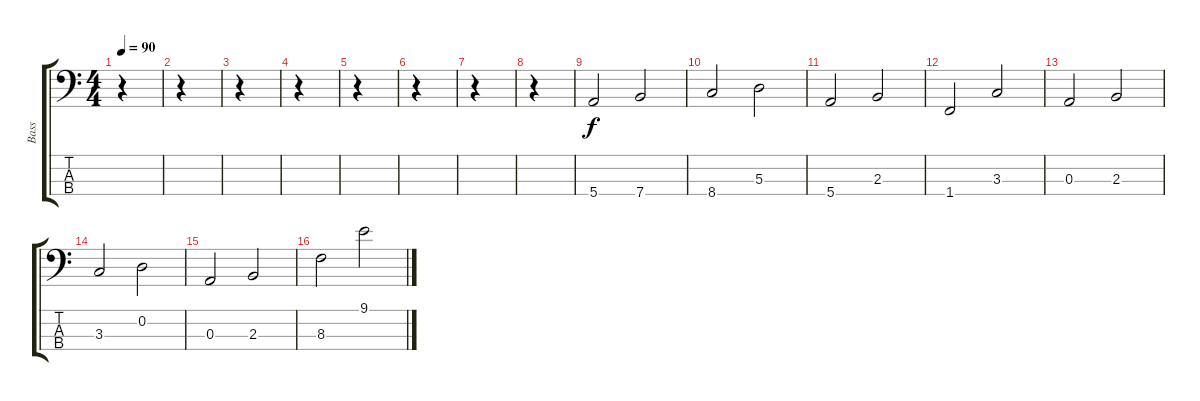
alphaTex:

\track ("Bass" "Bass") {instrument electricbassfinger}
\staff {score tabs}
\tuning (G2 D2 A1 E1) {hide}
\ts (4 4)
\tempo 90
\clef f4
\ks c
r.4{dy f} |
r.4 |
r.4 |
r.4 |
r.4 |
r.4 |
r.4 |
r.4 |
5.4.2 7.4.2 |
8.4.2 5.3.2 |
5.4.2 2.3.2 |
1.4.2 3.3.2 |
0.3.2 2.3.2 |
3.3.2 0.2.2 |
0.3.2 2.3.2 |
8.3.2 9.1.2
